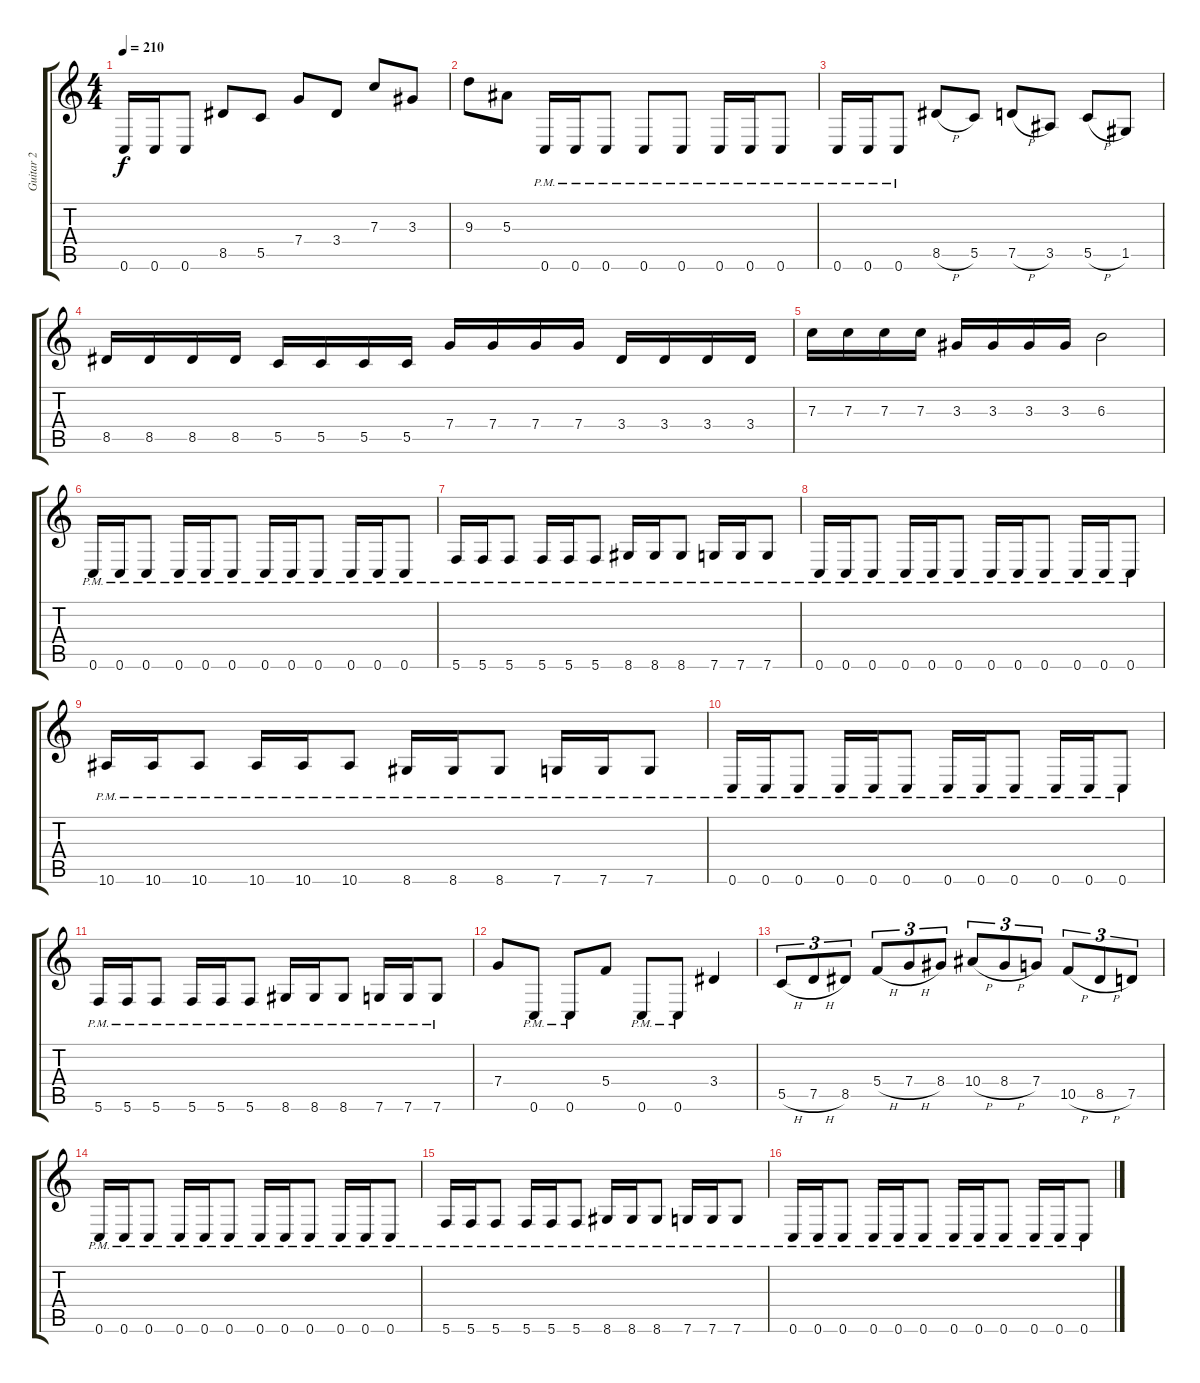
\track ("Guitar 2" "Guitar 2") {instrument overdrivenguitar}
\staff {score tabs}
\tuning (D4 A3 F3 C3 G2 C2) {hide}
\ts (4 4)
\tempo 210
\clef g2
\ks c
0.6.16{dy f} 0.6.16 0.6.8 8.5.8 5.5.8 7.4.8 3.4.8 7.3.8 3.3.8 |
9.3.8 5.3.8 0.6{pm}.16 0.6{pm}.16 0.6{pm}.8 0.6{pm}.8 0.6{pm}.8 0.6{pm}.16 0.6{pm}.16 0.6{pm}.8 |
0.6{pm}.16 0.6{pm}.16 0.6{pm}.8 8.5{h}.8 5.5.8 7.5{h}.8 3.5.8 5.5{h}.8 1.5.8 |
8.5.16 8.5.16 8.5.16 8.5.16 5.5.16 5.5.16 5.5.16 5.5.16 7.4.16 7.4.16 7.4.16 7.4.16 3.4.16 3.4.16 3.4.16 3.4.16 |
7.3.16 7.3.16 7.3.16 7.3.16 3.3.16 3.3.16 3.3.16 3.3.16 6.3.2 |
0.6{pm}.16 0.6{pm}.16 0.6{pm}.8 0.6{pm}.16 0.6{pm}.16 0.6{pm}.8 0.6{pm}.16 0.6{pm}.16 0.6{pm}.8 0.6{pm}.16 0.6{pm}.16 0.6{pm}.8 |
5.6{pm}.16 5.6{pm}.16 5.6{pm}.8 5.6{pm}.16 5.6{pm}.16 5.6{pm}.8 8.6{pm}.16 8.6{pm}.16 8.6{pm}.8 7.6{pm}.16 7.6{pm}.16 7.6{pm}.8 |
0.6{pm}.16 0.6{pm}.16 0.6{pm}.8 0.6{pm}.16 0.6{pm}.16 0.6{pm}.8 0.6{pm}.16 0.6{pm}.16 0.6{pm}.8 0.6{pm}.16 0.6{pm}.16 0.6{pm}.8 |
10.6{pm}.16 10.6{pm}.16 10.6{pm}.8 10.6{pm}.16 10.6{pm}.16 10.6{pm}.8 8.6{pm}.16 8.6{pm}.16 8.6{pm}.8 7.6{pm}.16 7.6{pm}.16 7.6{pm}.8 |
0.6{pm}.16 0.6{pm}.16 0.6{pm}.8 0.6{pm}.16 0.6{pm}.16 0.6{pm}.8 0.6{pm}.16 0.6{pm}.16 0.6{pm}.8 0.6{pm}.16 0.6{pm}.16 0.6{pm}.8 |
5.6{pm}.16 5.6{pm}.16 5.6{pm}.8 5.6{pm}.16 5.6{pm}.16 5.6{pm}.8 8.6{pm}.16 8.6{pm}.16 8.6{pm}.8 7.6{pm}.16 7.6{pm}.16 7.6{pm}.8 |
7.4.8 0.6{pm}.8 0.6{pm}.8 5.4.8 0.6{pm}.8 0.6{pm}.8 3.4.4 |
5.5{h}.8{tu (3 2)} 7.5{h}.8{tu (3 2)} 8.5.8{tu (3 2)} 5.4{h}.8{tu (3 2)} 7.4{h}.8{tu (3 2)} 8.4.8{tu (3 2)} 10.4{h}.8{tu (3 2)} 8.4{h}.8{tu (3 2)} 7.4.8{tu (3 2)} 10.5{h}.8{tu (3 2)} 8.5{h}.8{tu (3 2)} 7.5.8{tu (3 2)} |
0.6{pm}.16 0.6{pm}.16 0.6{pm}.8 0.6{pm}.16 0.6{pm}.16 0.6{pm}.8 0.6{pm}.16 0.6{pm}.16 0.6{pm}.8 0.6{pm}.16 0.6{pm}.16 0.6{pm}.8 |
5.6{pm}.16 5.6{pm}.16 5.6{pm}.8 5.6{pm}.16 5.6{pm}.16 5.6{pm}.8 8.6{pm}.16 8.6{pm}.16 8.6{pm}.8 7.6{pm}.16 7.6{pm}.16 7.6{pm}.8 |
0.6{pm}.16 0.6{pm}.16 0.6{pm}.8 0.6{pm}.16 0.6{pm}.16 0.6{pm}.8 0.6{pm}.16 0.6{pm}.16 0.6{pm}.8 0.6{pm}.16 0.6{pm}.16 0.6{pm}.8
